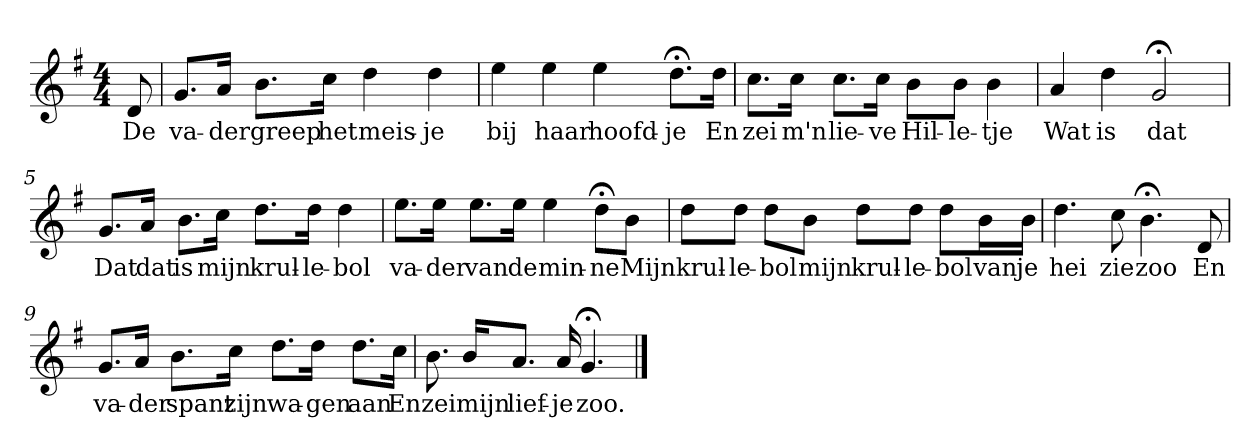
**kern	**text
*part1	*part1
*staff1	*staff1
*k[f#]	*
*G:	*
*M4/4	*
*MM120	*
=	=
8d	De
=1	=1
8.gL	va-
16aJk	-der
8.bL	greep
16ccJk	het
4dd	meis-
4dd	-je
=2	=2
4ee	bij
4ee	haar
4ee	hoofd-
8.dd;<L	-je
16ddJk	En
=3	=3
8.ccL	zei
16ccJk	m'n
8.ccL	lie-
16ccJk	-ve
8bL	Hil-
8bJ	-le-
4b	-tje
=4	=4
4a	Wat
4dd	is
2g;<	dat
=5	=5
8.gL	Dat
16aJk	dat
8.bL	is
16ccJk	mijn
8.ddL	krul-
16ddJk	-le-
4dd	-bol
=6	=6
8.eeL	va-
16eeJk	-der
8.eeL	van
16eeJk	de
4ee	min-
8dd;<L	-ne
8bJ	Mijn
=7	=7
8ddL	krul-
8ddJ	-le-
8ddL	-bol
8bJ	mijn
8ddL	krul-
8ddJ	-le-
8ddL	-bol
16bL	van
16bJJ	je
=8	=8
4.dd	hei
8cc	zie
4.b;<	zoo
8d	En
=9	=9
8.gL	va-
16aJk	-der
8.bL	spant
16ccJk	zijn
8.ddL	wa-
16ddJk	-gen
8.ddL	aan
16ccJk	En
=10	=10
8.b	zei
16bKL	mijn
8.aJ	lief-
16a	-je
4.g;<	zoo.
==	==
*-	*-
